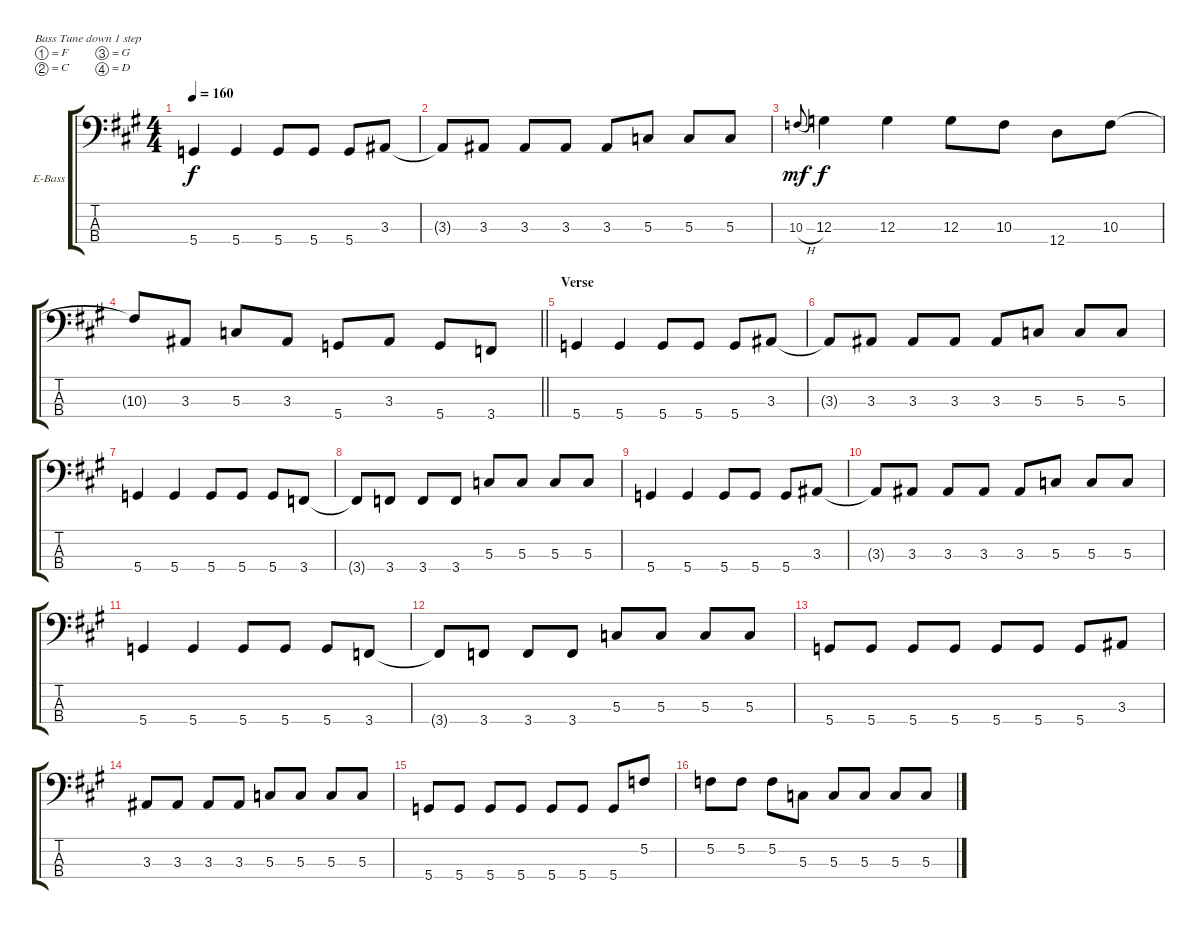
\bracketExtendMode groupsimilarinstruments
\firstSystemTrackNameOrientation horizontal
\otherSystemsTrackNameOrientation horizontal
\track ("Bass" "E-Bass") {instrument electricbassfinger}
\staff {score tabs}
\tuning (F2 C2 G1 D1)
\ts (4 4)
\tempo 160
\clef f4
\ks a
5.4.4{dy f} 5.4.4 5.4.8 5.4.8 5.4.8 3.3.8 |
3.3{t}.8 3.3.8 3.3.8 3.3.8 3.3.8 5.3.8 5.3.8 5.3.8 |
10.3{h}.8{gr onbeat dy mf} 12.3.4{dy f} 12.3.4 12.3.8 10.3.8 12.4.8 10.3.8 |
\barLineRight lightlight
10.3{t}.8 3.3.8 5.3.8 3.3.8 5.4.8 3.3.8 5.4.8 3.4.8 |
\section ("" "Verse")
5.4.4 5.4.4 5.4.8 5.4.8 5.4.8 3.3.8 |
3.3{t}.8 3.3.8 3.3.8 3.3.8 3.3.8 5.3.8 5.3.8 5.3.8 |
5.4.4 5.4.4 5.4.8 5.4.8 5.4.8 3.4.8 |
3.4{t}.8 3.4.8 3.4.8 3.4.8 5.3.8 5.3.8 5.3.8 5.3.8 |
5.4.4 5.4.4 5.4.8 5.4.8 5.4.8 3.3.8 |
3.3{t}.8 3.3.8 3.3.8 3.3.8 3.3.8 5.3.8 5.3.8 5.3.8 |
5.4.4 5.4.4 5.4.8 5.4.8 5.4.8 3.4.8 |
3.4{t}.8 3.4.8 3.4.8 3.4.8 5.3.8 5.3.8 5.3.8 5.3.8 |
5.4.8 5.4.8 5.4.8 5.4.8 5.4.8 5.4.8 5.4.8 3.3.8 |
3.3.8 3.3.8 3.3.8 3.3.8 5.3.8 5.3.8 5.3.8 5.3.8 |
5.4.8 5.4.8 5.4.8 5.4.8 5.4.8 5.4.8 5.4.8 5.2.8 |
5.2.8 5.2.8 5.2.8 5.3.8 5.3.8 5.3.8 5.3.8 5.3.8
